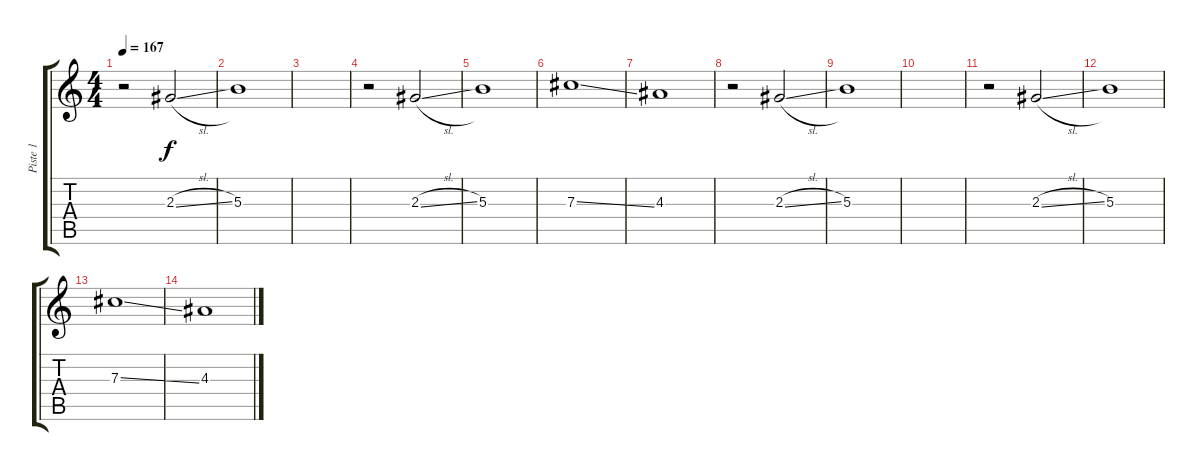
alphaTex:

\track ("Piste 1" "Piste 1") {instrument electricguitarjazz}
\staff {score tabs}
\tuning (Eb4 Bb3 Gb3 Db3 Ab2 Db2) {hide}
\ts (4 4)
\tempo 167
\clef g2
\ks c
r.2{dy f} 2.3{sl}.2 |
5.3.1 |
|
r.2 2.3{sl}.2 |
5.3.1 |
7.3{ss}.1 |
4.3.1 |
r.2 2.3{sl}.2 |
5.3.1 |
|
r.2 2.3{sl}.2 |
5.3.1 |
7.3{ss}.1 |
4.3.1
